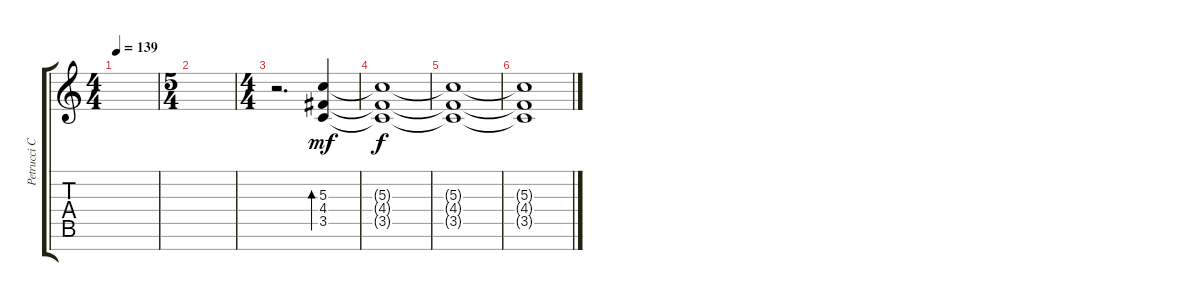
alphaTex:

\track ("Petrucci Cleam" "Petrucci C") {instrument electricguitarclean}
\staff {score tabs}
\tuning (E4 B3 G3 D3 A2 E2 B1) {hide}
\ts (4 4)
\tempo 139
\clef g2
\ks c
|
\ts (5 4)
|
\ts (4 4)
r.2{d} (5.3 4.4 3.5).4{bd 30 dy mf volume 13 balance 7 instrument electricguitarclean} |
(5.3{t} 4.4{t} 3.5{t}).1{dy f} |
(5.3{t} 4.4{t} 3.5{t}).1 |
(5.3{t} 4.4{t} 3.5{t}).1
